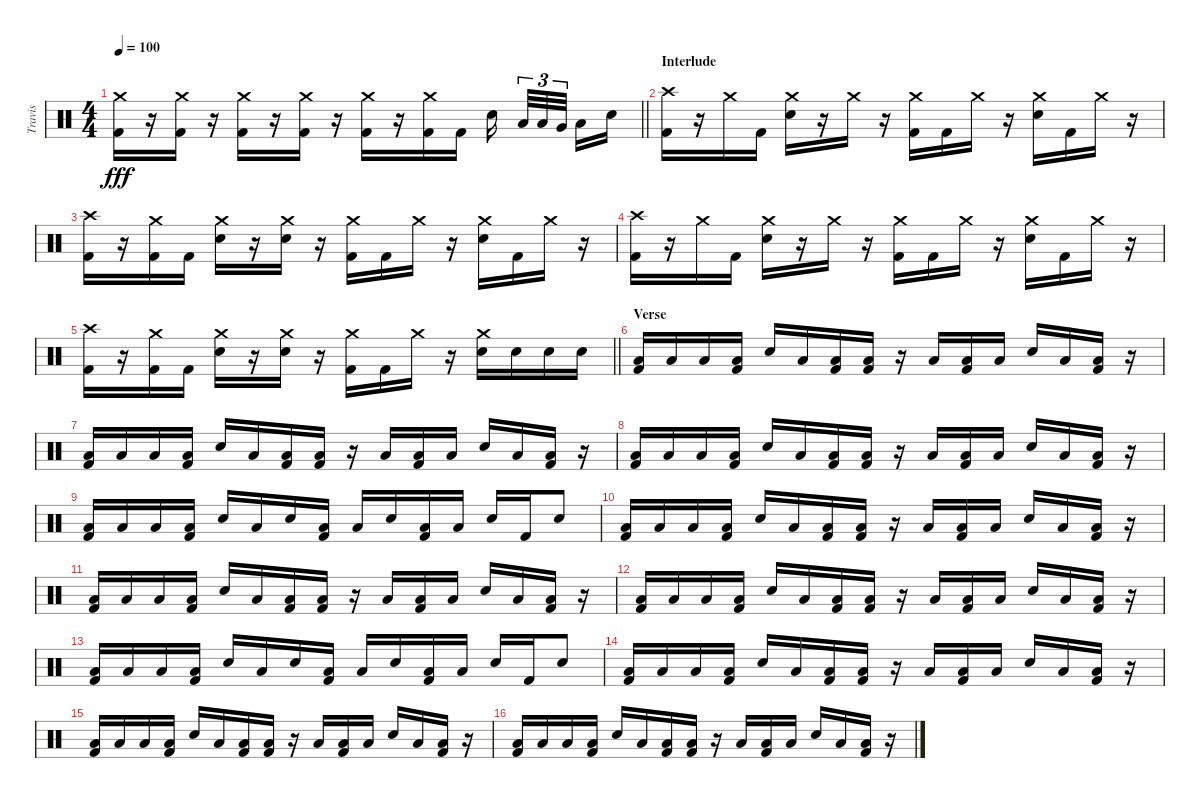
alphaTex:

\track ("Travis" "Travis") {instrument percussion}
\staff {score}
\articulation defaults
\ts (4 4)
\tempo 100
\clef neutral
\barLineRight lightlight
\ks c
("Crash medium (hit)" "Kick (hit) 2").16{dy fff} r.16 ("Crash medium (hit)" "Kick (hit) 2").16 r.16 ("Crash medium (hit)" "Kick (hit) 2").16 r.16 ("Crash medium (hit)" "Kick (hit) 2").16 r.16 ("Crash medium (hit)" "Kick (hit) 2").16 r.16 ("Crash medium (hit)" "Kick (hit) 2").16 "Kick (hit) 2".16 "Electric Snare (hit)".16{beam splitsecondary} "Low Tom (hit)".32{tu (3 2)} "Low Tom (hit)".32{tu (3 2)} "Very Low Tom (hit)".32{tu (3 2) beam splitsecondary} "Low Floor Tom (hit)".16 "Electric Snare (hit)".16 |
\section ("" "Interlude")
("Crash high (hit)" "Kick (hit) 2").16 r.16 "Crash medium (hit)".16 "Kick (hit) 2".16 ("Crash medium (hit)" "Electric Snare (hit)").16 r.16 "Crash medium (hit)".16 r.16 ("Crash medium (hit)" "Kick (hit) 2").16 "Kick (hit) 2".16 "Crash medium (hit)".16 r.16 ("Crash medium (hit)" "Electric Snare (hit)").16 "Kick (hit) 2".16 "Crash medium (hit)".16 r.16 |
("Crash high (hit)" "Kick (hit) 2").16 r.16 ("Crash medium (hit)" "Kick (hit) 2").16 "Kick (hit) 2".16 ("Crash medium (hit)" "Electric Snare (hit)").16 r.16 ("Crash medium (hit)" "Electric Snare (hit)").16 r.16 ("Crash medium (hit)" "Kick (hit) 2").16 "Kick (hit) 2".16 "Crash medium (hit)".16 r.16 ("Crash medium (hit)" "Electric Snare (hit)").16 "Kick (hit) 2".16 "Crash medium (hit)".16 r.16 |
("Crash high (hit)" "Kick (hit) 2").16 r.16 "Crash medium (hit)".16 "Kick (hit) 2".16 ("Crash medium (hit)" "Electric Snare (hit)").16 r.16 "Crash medium (hit)".16 r.16 ("Crash medium (hit)" "Kick (hit) 2").16 "Kick (hit) 2".16 "Crash medium (hit)".16 r.16 ("Crash medium (hit)" "Electric Snare (hit)").16 "Kick (hit) 2".16 "Crash medium (hit)".16 r.16 |
\barLineRight lightlight
("Crash high (hit)" "Kick (hit) 2").16 r.16 ("Crash medium (hit)" "Kick (hit) 2").16 "Kick (hit) 2".16 ("Crash medium (hit)" "Electric Snare (hit)").16 r.16 ("Crash medium (hit)" "Electric Snare (hit)").16 r.16 ("Crash medium (hit)" "Kick (hit) 2").16 "Kick (hit) 2".16 "Crash medium (hit)".16 r.16 ("Crash medium (hit)" "Electric Snare (hit)").16 "Electric Snare (hit)".16 "Electric Snare (hit)".16 "Electric Snare (hit)".16 |
\section ("" "Verse")
("Low Floor Tom (hit)" "Kick (hit) 2").16 "Low Floor Tom (hit)".16 "Low Floor Tom (hit)".16 ("Low Floor Tom (hit)" "Kick (hit) 2").16 "Electric Snare (hit)".16 "Low Floor Tom (hit)".16 ("Low Floor Tom (hit)" "Kick (hit) 2").16 ("Low Floor Tom (hit)" "Kick (hit) 2").16 r.16 "Low Floor Tom (hit)".16 ("Low Floor Tom (hit)" "Kick (hit) 2").16 "Low Floor Tom (hit)".16 "Electric Snare (hit)".16 "Low Floor Tom (hit)".16 ("Low Floor Tom (hit)" "Kick (hit) 2").16 r.16 |
("Low Floor Tom (hit)" "Kick (hit) 2").16 "Low Floor Tom (hit)".16 "Low Floor Tom (hit)".16 ("Low Floor Tom (hit)" "Kick (hit) 2").16 "Electric Snare (hit)".16 "Low Floor Tom (hit)".16 ("Low Floor Tom (hit)" "Kick (hit) 2").16 ("Low Floor Tom (hit)" "Kick (hit) 2").16 r.16 "Low Floor Tom (hit)".16 ("Low Floor Tom (hit)" "Kick (hit) 2").16 "Low Floor Tom (hit)".16 "Electric Snare (hit)".16 "Low Floor Tom (hit)".16 ("Low Floor Tom (hit)" "Kick (hit) 2").16 r.16 |
("Low Floor Tom (hit)" "Kick (hit) 2").16 "Low Floor Tom (hit)".16 "Low Floor Tom (hit)".16 ("Low Floor Tom (hit)" "Kick (hit) 2").16 "Electric Snare (hit)".16 "Low Floor Tom (hit)".16 ("Low Floor Tom (hit)" "Kick (hit) 2").16 ("Low Floor Tom (hit)" "Kick (hit) 2").16 r.16 "Low Floor Tom (hit)".16 ("Low Floor Tom (hit)" "Kick (hit) 2").16 "Low Floor Tom (hit)".16 "Electric Snare (hit)".16 "Low Floor Tom (hit)".16 ("Low Floor Tom (hit)" "Kick (hit) 2").16 r.16 |
("Low Floor Tom (hit)" "Kick (hit) 2").16 "Low Floor Tom (hit)".16 "Low Floor Tom (hit)".16 ("Low Floor Tom (hit)" "Kick (hit) 2").16 "Electric Snare (hit)".16 "Low Floor Tom (hit)".16 "Electric Snare (hit)".16 ("Low Floor Tom (hit)" "Kick (hit) 2").16 "Low Floor Tom (hit)".16 "Electric Snare (hit)".16 ("Low Floor Tom (hit)" "Kick (hit) 2").16 "Low Floor Tom (hit)".16 "Electric Snare (hit)".16 "Kick (hit) 2".16 "Electric Snare (hit)".8 |
("Low Floor Tom (hit)" "Kick (hit) 2").16 "Low Floor Tom (hit)".16 "Low Floor Tom (hit)".16 ("Low Floor Tom (hit)" "Kick (hit) 2").16 "Electric Snare (hit)".16 "Low Floor Tom (hit)".16 ("Low Floor Tom (hit)" "Kick (hit) 2").16 ("Low Floor Tom (hit)" "Kick (hit) 2").16 r.16 "Low Floor Tom (hit)".16 ("Low Floor Tom (hit)" "Kick (hit) 2").16 "Low Floor Tom (hit)".16 "Electric Snare (hit)".16 "Low Floor Tom (hit)".16 ("Low Floor Tom (hit)" "Kick (hit) 2").16 r.16 |
("Low Floor Tom (hit)" "Kick (hit) 2").16 "Low Floor Tom (hit)".16 "Low Floor Tom (hit)".16 ("Low Floor Tom (hit)" "Kick (hit) 2").16 "Electric Snare (hit)".16 "Low Floor Tom (hit)".16 ("Low Floor Tom (hit)" "Kick (hit) 2").16 ("Low Floor Tom (hit)" "Kick (hit) 2").16 r.16 "Low Floor Tom (hit)".16 ("Low Floor Tom (hit)" "Kick (hit) 2").16 "Low Floor Tom (hit)".16 "Electric Snare (hit)".16 "Low Floor Tom (hit)".16 ("Low Floor Tom (hit)" "Kick (hit) 2").16 r.16 |
("Low Floor Tom (hit)" "Kick (hit) 2").16 "Low Floor Tom (hit)".16 "Low Floor Tom (hit)".16 ("Low Floor Tom (hit)" "Kick (hit) 2").16 "Electric Snare (hit)".16 "Low Floor Tom (hit)".16 ("Low Floor Tom (hit)" "Kick (hit) 2").16 ("Low Floor Tom (hit)" "Kick (hit) 2").16 r.16 "Low Floor Tom (hit)".16 ("Low Floor Tom (hit)" "Kick (hit) 2").16 "Low Floor Tom (hit)".16 "Electric Snare (hit)".16 "Low Floor Tom (hit)".16 ("Low Floor Tom (hit)" "Kick (hit) 2").16 r.16 |
("Low Floor Tom (hit)" "Kick (hit) 2").16 "Low Floor Tom (hit)".16 "Low Floor Tom (hit)".16 ("Low Floor Tom (hit)" "Kick (hit) 2").16 "Electric Snare (hit)".16 "Low Floor Tom (hit)".16 "Electric Snare (hit)".16 ("Low Floor Tom (hit)" "Kick (hit) 2").16 "Low Floor Tom (hit)".16 "Electric Snare (hit)".16 ("Low Floor Tom (hit)" "Kick (hit) 2").16 "Low Floor Tom (hit)".16 "Electric Snare (hit)".16 "Kick (hit) 2".16 "Electric Snare (hit)".8 |
("Low Floor Tom (hit)" "Kick (hit) 2").16 "Low Floor Tom (hit)".16 "Low Floor Tom (hit)".16 ("Low Floor Tom (hit)" "Kick (hit) 2").16 "Electric Snare (hit)".16 "Low Floor Tom (hit)".16 ("Low Floor Tom (hit)" "Kick (hit) 2").16 ("Low Floor Tom (hit)" "Kick (hit) 2").16 r.16 "Low Floor Tom (hit)".16 ("Low Floor Tom (hit)" "Kick (hit) 2").16 "Low Floor Tom (hit)".16 "Electric Snare (hit)".16 "Low Floor Tom (hit)".16 ("Low Floor Tom (hit)" "Kick (hit) 2").16 r.16 |
("Low Floor Tom (hit)" "Kick (hit) 2").16 "Low Floor Tom (hit)".16 "Low Floor Tom (hit)".16 ("Low Floor Tom (hit)" "Kick (hit) 2").16 "Electric Snare (hit)".16 "Low Floor Tom (hit)".16 ("Low Floor Tom (hit)" "Kick (hit) 2").16 ("Low Floor Tom (hit)" "Kick (hit) 2").16 r.16 "Low Floor Tom (hit)".16 ("Low Floor Tom (hit)" "Kick (hit) 2").16 "Low Floor Tom (hit)".16 "Electric Snare (hit)".16 "Low Floor Tom (hit)".16 ("Low Floor Tom (hit)" "Kick (hit) 2").16 r.16 |
("Low Floor Tom (hit)" "Kick (hit) 2").16 "Low Floor Tom (hit)".16 "Low Floor Tom (hit)".16 ("Low Floor Tom (hit)" "Kick (hit) 2").16 "Electric Snare (hit)".16 "Low Floor Tom (hit)".16 ("Low Floor Tom (hit)" "Kick (hit) 2").16 ("Low Floor Tom (hit)" "Kick (hit) 2").16 r.16 "Low Floor Tom (hit)".16 ("Low Floor Tom (hit)" "Kick (hit) 2").16 "Low Floor Tom (hit)".16 "Electric Snare (hit)".16 "Low Floor Tom (hit)".16 ("Low Floor Tom (hit)" "Kick (hit) 2").16 r.16
